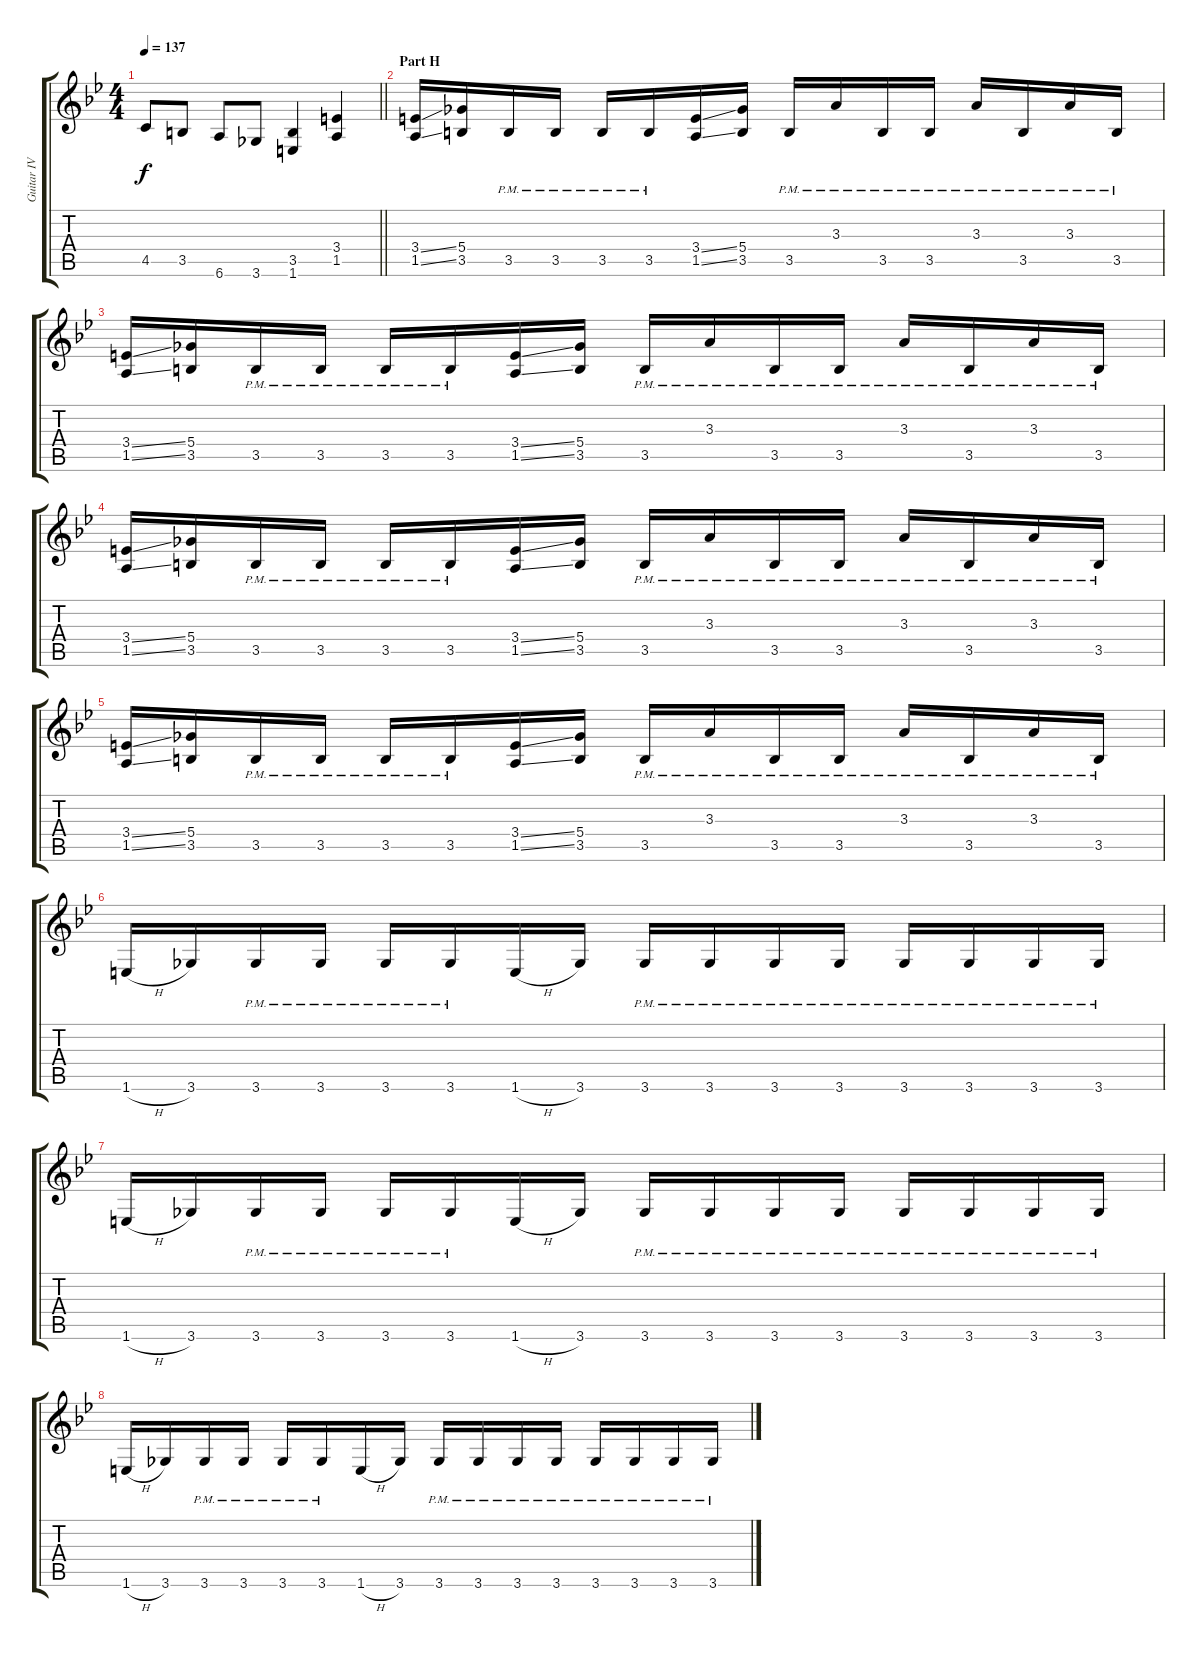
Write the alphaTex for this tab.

\track ("Guitar IV (Kazuma)" "Guitar IV ") {instrument distortionguitar}
\staff {score tabs}
\tuning (Eb4 Bb3 Gb3 Db3 Ab2 Eb2) {hide}
\ts (4 4)
\tempo 137
\clef g2
\barLineRight lightlight
\ks bb
4.5.8{dy f} 3.5.8 6.6.8 3.6.8 (3.5 1.6).4 (3.4 1.5).4 |
\section ("" "Part H")
(3.4{ss} 1.5{ss}).16 (5.4 3.5).16 3.5{pm}.16 3.5{pm}.16 3.5{pm}.16 3.5{pm}.16 (3.4{ss} 1.5{ss}).16 (5.4 3.5).16 3.5{pm}.16 3.3{pm}.16 3.5{pm}.16 3.5{pm}.16 3.3{pm}.16 3.5{pm}.16 3.3{pm}.16 3.5{pm}.16 |
(3.4{ss} 1.5{ss}).16 (5.4 3.5).16 3.5{pm}.16 3.5{pm}.16 3.5{pm}.16 3.5{pm}.16 (3.4{ss} 1.5{ss}).16 (5.4 3.5).16 3.5{pm}.16 3.3{pm}.16 3.5{pm}.16 3.5{pm}.16 3.3{pm}.16 3.5{pm}.16 3.3{pm}.16 3.5{pm}.16 |
(3.4{ss} 1.5{ss}).16 (5.4 3.5).16 3.5{pm}.16 3.5{pm}.16 3.5{pm}.16 3.5{pm}.16 (3.4{ss} 1.5{ss}).16 (5.4 3.5).16 3.5{pm}.16 3.3{pm}.16 3.5{pm}.16 3.5{pm}.16 3.3{pm}.16 3.5{pm}.16 3.3{pm}.16 3.5{pm}.16 |
(3.4{ss} 1.5{ss}).16 (5.4 3.5).16 3.5{pm}.16 3.5{pm}.16 3.5{pm}.16 3.5{pm}.16 (3.4{ss} 1.5{ss}).16 (5.4 3.5).16 3.5{pm}.16 3.3{pm}.16 3.5{pm}.16 3.5{pm}.16 3.3{pm}.16 3.5{pm}.16 3.3{pm}.16 3.5{pm}.16 |
1.6{h}.16 3.6.16 3.6{pm}.16 3.6{pm}.16 3.6{pm}.16 3.6{pm}.16 1.6{h}.16 3.6.16 3.6{pm}.16 3.6{pm}.16 3.6{pm}.16 3.6{pm}.16 3.6{pm}.16 3.6{pm}.16 3.6{pm}.16 3.6{pm}.16 |
1.6{h}.16 3.6.16 3.6{pm}.16 3.6{pm}.16 3.6{pm}.16 3.6{pm}.16 1.6{h}.16 3.6.16 3.6{pm}.16 3.6{pm}.16 3.6{pm}.16 3.6{pm}.16 3.6{pm}.16 3.6{pm}.16 3.6{pm}.16 3.6{pm}.16 |
1.6{h}.16 3.6.16 3.6{pm}.16 3.6{pm}.16 3.6{pm}.16 3.6{pm}.16 1.6{h}.16 3.6.16 3.6{pm}.16 3.6{pm}.16 3.6{pm}.16 3.6{pm}.16 3.6{pm}.16 3.6{pm}.16 3.6{pm}.16 3.6{pm}.16
